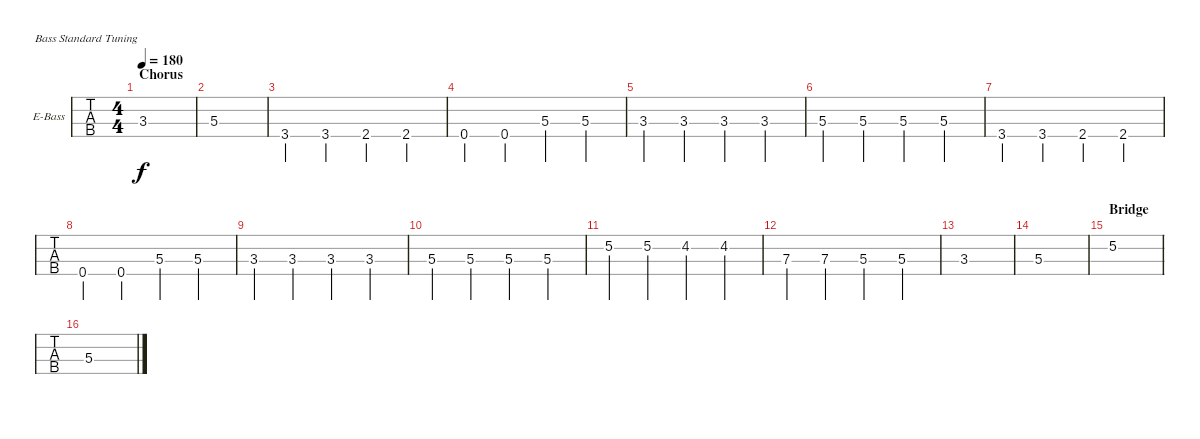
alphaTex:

\bracketExtendMode groupsimilarinstruments
\firstSystemTrackNameOrientation horizontal
\otherSystemsTrackNameOrientation horizontal
\track ("Electric Bass" "E-Bass") {instrument electricbassfinger}
\staff {tabs}
\tuning (G2 D2 A1 E1)
\ts (4 4)
\section ("" "Chorus")
\tempo 180
\clef f4
\ks c
3.3.1{dy f} |
5.3.1 |
3.4.4 3.4.4 2.4.4 2.4.4 |
0.4.4 0.4.4 5.3.4 5.3.4 |
3.3.4 3.3.4 3.3.4 3.3.4 |
5.3.4 5.3.4 5.3.4 5.3.4 |
3.4.4 3.4.4 2.4.4 2.4.4 |
0.4.4 0.4.4 5.3.4 5.3.4 |
3.3.4 3.3.4 3.3.4 3.3.4 |
5.3.4 5.3.4 5.3.4 5.3.4 |
5.2.4 5.2.4 4.2.4 4.2.4 |
7.3.4 7.3.4 5.3.4 5.3.4 |
3.3.1 |
5.3.1 |
\section ("" "Bridge")
5.2.1 |
5.3.1
